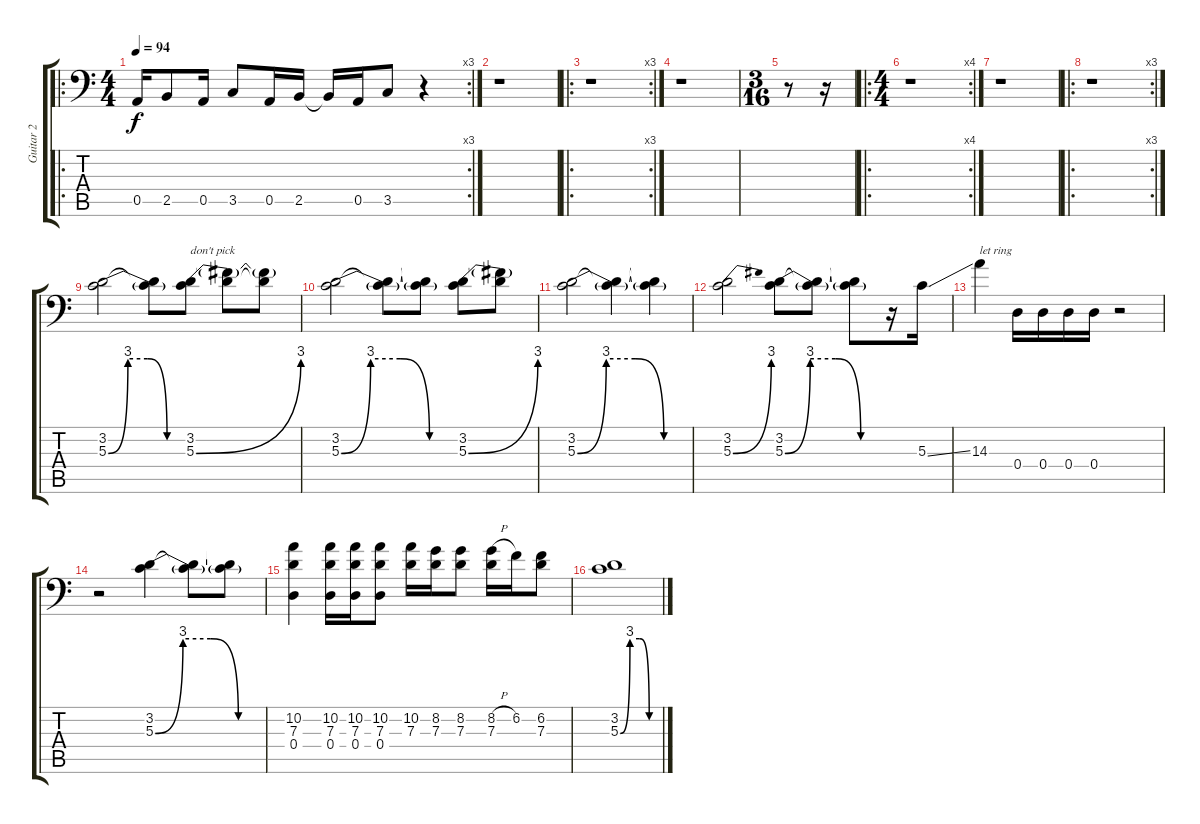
\track ("Guitar 2" "Guitar 2") {instrument distortionguitar}
\staff {score tabs}
\tuning (E3 B2 G2 D2 A1 D1) {hide}
\ro
\rc 3
\ts (4 4)
\tempo 94
\clef f4
\ks c
0.5.16{dy f} 2.5.8 0.5.16 3.5.8 0.5.16 2.5.16 2.5{t}.16 0.5.16 3.5.8 r.4 |
r.1 |
\ro
\rc 3
r.1 |
r.1 |
\ts (3 16)
r.8 r.16 |
\ro
\rc 4
\ts (4 4)
r.1 |
r.1 |
\ro
\rc 3
r.1 |
(3.2 5.3{be (custom 0 0 15 12 30 12 45 0 60 0)}).2 (3.2{t} 5.3{t}).8 (3.2 5.3{be (bend 0 0 60 12)}).8{txt "don't pick"} (3.2{t} 5.3{t}).8 (3.2{t} 5.3{t}).8 |
(3.2 5.3{be (custom 0 0 15 12 30 12 45 0 60 0)}).2 (3.2{t} 5.3{t}).8 (3.2{t} 5.3{t}).8 (3.2 5.3{be (bend 0 0 60 12)}).8 (3.2{t} 5.3{t}).8 |
(3.2 5.3{be (custom 0 0 15 12 30 12 45 0 60 0)}).2 (3.2{t} 5.3{t}).4 (3.2{t} 5.3{t}).4 |
(3.2 5.3{be (bend 0 0 60 12)}).2 (3.2 5.3{be (custom 0 0 15 12 30 12 45 0 60 0)}).8 (3.2{t} 5.3{t}).8 (3.2{t} 5.3{t}).8 r.16 5.3{ss}.16 |
14.3.4{txt "let ring"} 0.4.16 0.4.16 0.4.16 0.4.16 r.2 |
r.2 (3.2 5.3{be (custom 0 0 15 12 30 12 45 0 60 0)}).4 (3.2{t} 5.3{t}).8 (3.2{t} 5.3{t}).8 |
(10.2 7.3 0.4).4 (10.2 7.3 0.4).16 (10.2 7.3 0.4).16 (10.2 7.3 0.4).8 (10.2 7.3).16 (8.2 7.3).16 (8.2 7.3).8 (8.2{h} 7.3).16 6.2.16 (6.2 7.3).8 |
(3.2 5.3{be (custom 0 0 15 12 30 12 45 0 60 0)}).1
